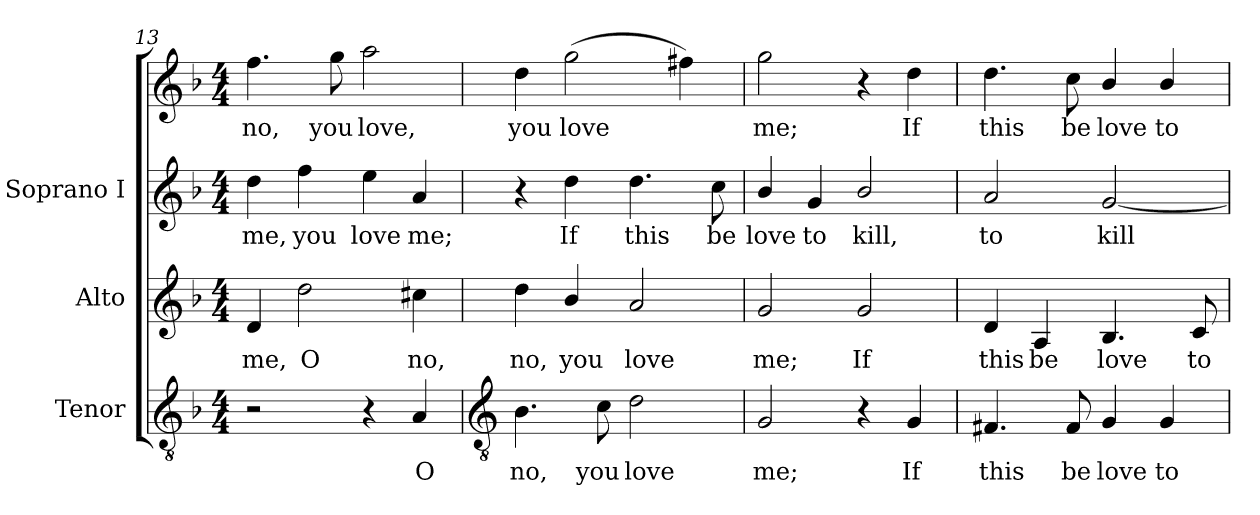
**kern	**text	**kern	**text	**kern	**text	**kern	**text
*part3	*part3	*part2	*part2	*part1	*part1	*part1	*part1
*staff4	*staff4	*staff3	*staff3	*staff2	*staff2	*staff1	*staff1
*I"Tenor	*	*I"Alto	*	*I"Soprano I	*	*	*
*I'T	*	*I'A	*	*I'S	*	*	*
*clefGv2	*	*clefG2	*	*clefG2	*	*clefG2	*
*k[b-]	*	*k[b-]	*	*k[b-]	*	*k[b-]	*
*F:	*	*F:	*	*F:	*	*F:	*
*M4/4	*	*M4/4	*	*M4/4	*	*M4/4	*
=13	=13	=13	=13	=13	=13	=13	=13
!	!	!	!LO:LY:b	!	!LO:LY:b	!	!LO:LY:b
2r	.	4d	me,	4dd	me,	4.ff	no,
!	!	!	!LO:LY:b	!	!LO:LY:b	!	!
.	.	2dd	O	4ff	you	.	.
!	!	!	!	!	!	!	!LO:LY:b
.	.	.	.	.	.	8gg	you
!	!	!	!	!	!LO:LY:b	!	!LO:LY:b
4r	.	.	.	4ee	love	2aa	love,
!	!LO:LY:b	!	!LO:LY:b	!	!LO:LY:b	!	!
4A	O	4cc#X	no,	4a	me;	.	.
!!LO:LB:g=z
=14	=14	=14	=14	=14	=14	=14	=14
*clefGv2	*	*	*	*	*	*	*
!	!LO:LY:b	!	!LO:LY:b	!	!	!	!LO:LY:b
4.B-	no,	4dd	no,	4r	.	4dd	you
!	!	!	!LO:LY:b	!	!LO:LY:b	!	!LO:LY:b
.	.	4b-/	you	4dd	If	(>2gg	love
!	!LO:LY:b	!	!	!	!	!	!
8c	you	.	.	.	.	.	.
!	!LO:LY:b	!	!LO:LY:b	!	!LO:LY:b	!	!
2d	love	2a	love	4.dd	this	.	.
.	.	.	.	.	.	4ff#X)	.
!	!	!	!	!	!LO:LY:b	!	!
.	.	.	.	8cc	be	.	.
=15	=15	=15	=15	=15	=15	=15	=15
!	!LO:LY:b	!	!LO:LY:b	!	!LO:LY:b	!	!LO:LY:b
2G	me;	2g	me;	4b-/	love	2gg	me;
!	!	!	!	!	!LO:LY:b	!	!
.	.	.	.	4g	to	.	.
!	!	!	!LO:LY:b	!	!LO:LY:b	!	!
4r	.	2g	If	2b-/	kill,	4r	.
!	!LO:LY:b	!	!	!	!	!	!LO:LY:b
4G	If	.	.	.	.	4dd	If
=16	=16	=16	=16	=16	=16	=16	=16
!	!LO:LY:b	!	!LO:LY:b	!	!LO:LY:b	!	!LO:LY:b
4.F#X	this	4d	this	2a	to	4.dd	this
!	!	!	!LO:LY:b	!	!	!	!
.	.	4A	be	.	.	.	.
!	!LO:LY:b	!	!	!	!	!	!LO:LY:b
8F#	be	.	.	.	.	8cc	be
!	!LO:LY:b	!	!LO:LY:b	!	!LO:LY:b	!	!LO:LY:b
4G	love	4.B-	love	[2g	kill	4b-/	love
!	!LO:LY:b	!	!	!	!	!	!LO:LY:b
4G	to	.	.	.	.	4b-/	to
!	!	!	!LO:LY:b	!	!	!	!
.	.	8c	to	.	.	.	.
=	=	=	=	=	=	=	=
*-	*-	*-	*-	*-	*-	*-	*-
